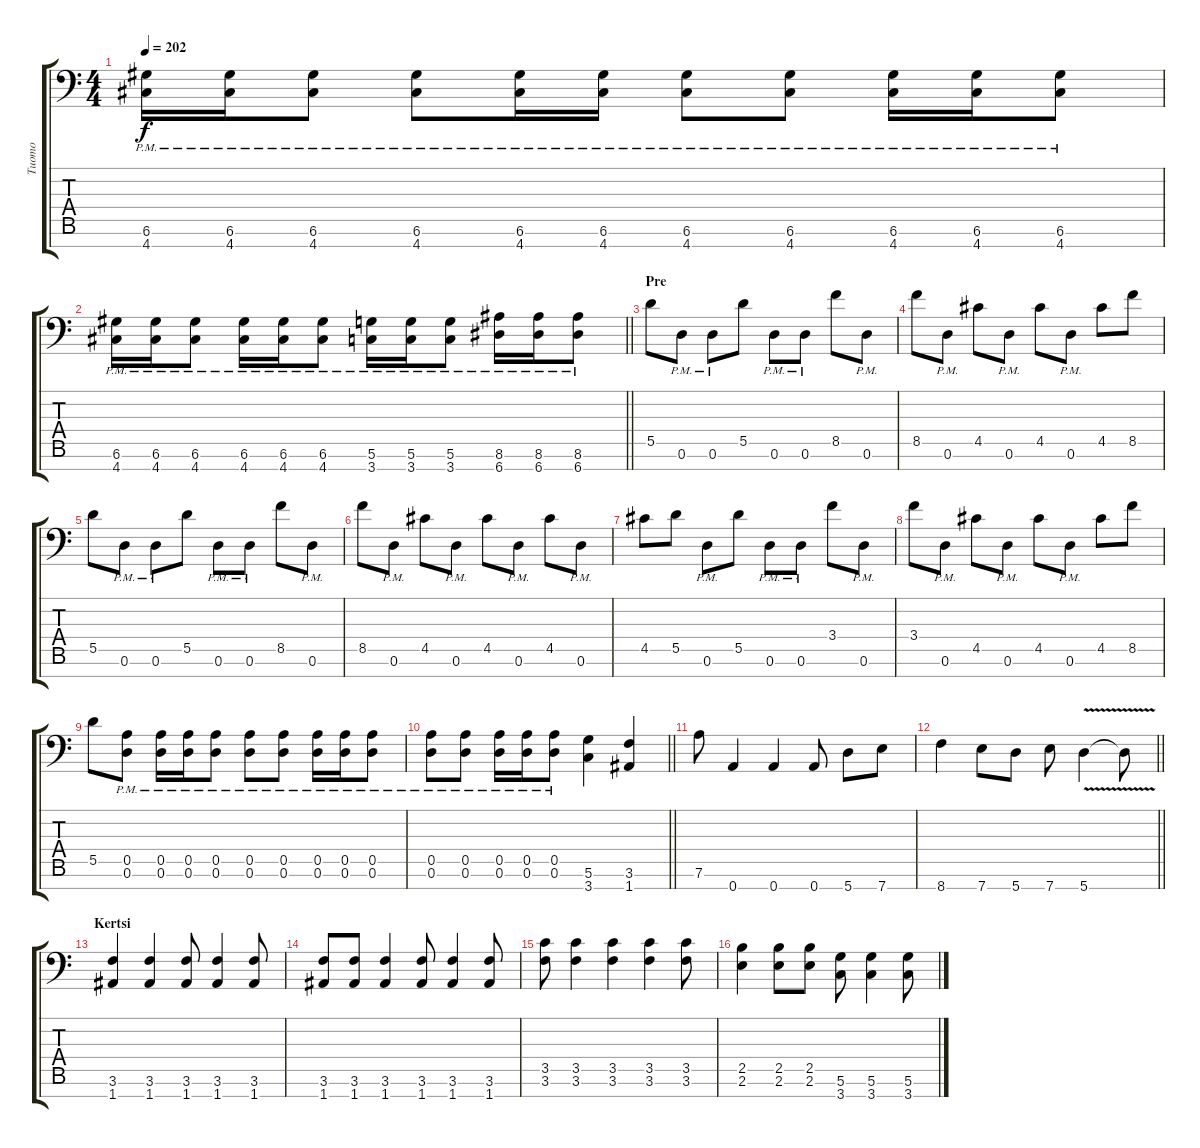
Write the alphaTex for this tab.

\track ("Tuomo" "Tuomo") {instrument distortionguitar}
\staff {score tabs}
\tuning (E4 B3 G3 D3 A2 D2 A1) {hide}
\ts (4 4)
\tempo 202
\clef f4
\ks c
(6.6{pm} 4.7{pm}).16{dy f} (6.6{pm} 4.7{pm}).16 (6.6{pm} 4.7{pm}).8 (6.6{pm} 4.7{pm}).8 (6.6{pm} 4.7{pm}).16 (6.6{pm} 4.7{pm}).16 (6.6{pm} 4.7{pm}).8 (6.6{pm} 4.7{pm}).8 (6.6{pm} 4.7{pm}).16 (6.6{pm} 4.7{pm}).16 (6.6{pm} 4.7{pm}).8 |
\barLineRight lightlight
(6.6{pm} 4.7{pm}).16 (6.6{pm} 4.7{pm}).16 (6.6{pm} 4.7{pm}).8 (6.6{pm} 4.7{pm}).16 (6.6{pm} 4.7{pm}).16 (6.6{pm} 4.7{pm}).8 (5.6{pm} 3.7{pm}).16 (5.6{pm} 3.7{pm}).16 (5.6{pm} 3.7{pm}).8 (8.6{pm} 6.7{pm}).16 (8.6{pm} 6.7{pm}).16 (8.6{pm} 6.7{pm}).8 |
\section ("" "Pre")
5.5.8 0.6{pm}.8 0.6{pm}.8 5.5.8 0.6{pm}.8 0.6{pm}.8 8.5.8 0.6{pm}.8 |
8.5.8 0.6{pm}.8 4.5.8 0.6{pm}.8 4.5.8 0.6{pm}.8 4.5.8 8.5.8 |
5.5.8 0.6{pm}.8 0.6{pm}.8 5.5.8 0.6{pm}.8 0.6{pm}.8 8.5.8 0.6{pm}.8 |
8.5.8 0.6{pm}.8 4.5.8 0.6{pm}.8 4.5.8 0.6{pm}.8 4.5.8 0.6{pm}.8 |
4.5.8 5.5.8 0.6{pm}.8 5.5.8 0.6{pm}.8 0.6{pm}.8 3.4.8 0.6{pm}.8 |
3.4.8 0.6{pm}.8 4.5.8 0.6{pm}.8 4.5.8 0.6{pm}.8 4.5.8 8.5.8 |
5.5.8 (0.5{pm} 0.6{pm}).8 (0.5{pm} 0.6{pm}).16 (0.5{pm} 0.6{pm}).16 (0.5{pm} 0.6{pm}).8 (0.5{pm} 0.6{pm}).8 (0.5{pm} 0.6{pm}).8 (0.5{pm} 0.6{pm}).16 (0.5{pm} 0.6{pm}).16 (0.5{pm} 0.6{pm}).8 |
\barLineRight lightlight
(0.5{pm} 0.6{pm}).8 (0.5{pm} 0.6{pm}).8 (0.5{pm} 0.6{pm}).16 (0.5{pm} 0.6{pm}).16 (0.5{pm} 0.6{pm}).8 (5.6 3.7).4 (3.6 1.7).4 |
\section ("" "")
7.6.8 0.7.4 0.7.4 0.7.8 5.7.8 7.7.8 |
\barLineRight lightlight
8.7.4 7.7.8 5.7.8 7.7.8 5.7{v}.4 5.7{t}.8 |
\section ("" "Kertsi")
(3.6 1.7).4 (3.6 1.7).4 (3.6 1.7).8 (3.6 1.7).4 (3.6 1.7).8 |
(3.6 1.7).8 (3.6 1.7).8 (3.6 1.7).4 (3.6 1.7).8 (3.6 1.7).4 (3.6 1.7).8 |
(3.5 3.6).8 (3.5 3.6).4 (3.5 3.6).4 (3.5 3.6).4 (3.5 3.6).8 |
(2.5 2.6).4 (2.5 2.6).8 (2.5 2.6).8 (5.6 3.7).8 (5.6 3.7).4 (5.6 3.7).8
